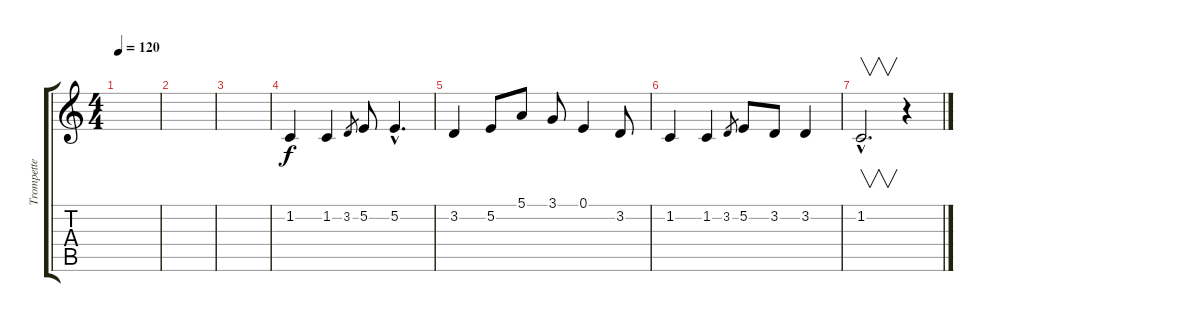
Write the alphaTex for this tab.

\track ("Trompette" "Trompette") {instrument trumpet}
\staff {score tabs}
\tuning (E4 B3 G3 D3 A2 E2) {hide}
\ts (4 4)
\tempo 120
\clef g2
\ks c
|
|
|
1.2.4 1.2.4 3.2.8{gr} 5.2.8 5.2{hac}.4{d} |
3.2.4 5.2.8 5.1.8 3.1.8 0.1.4 3.2.8 |
1.2.4 1.2.4 3.2.8{gr} 5.2.8 3.2.8 3.2.4 |
1.2{hac}.2{v d} r.4
